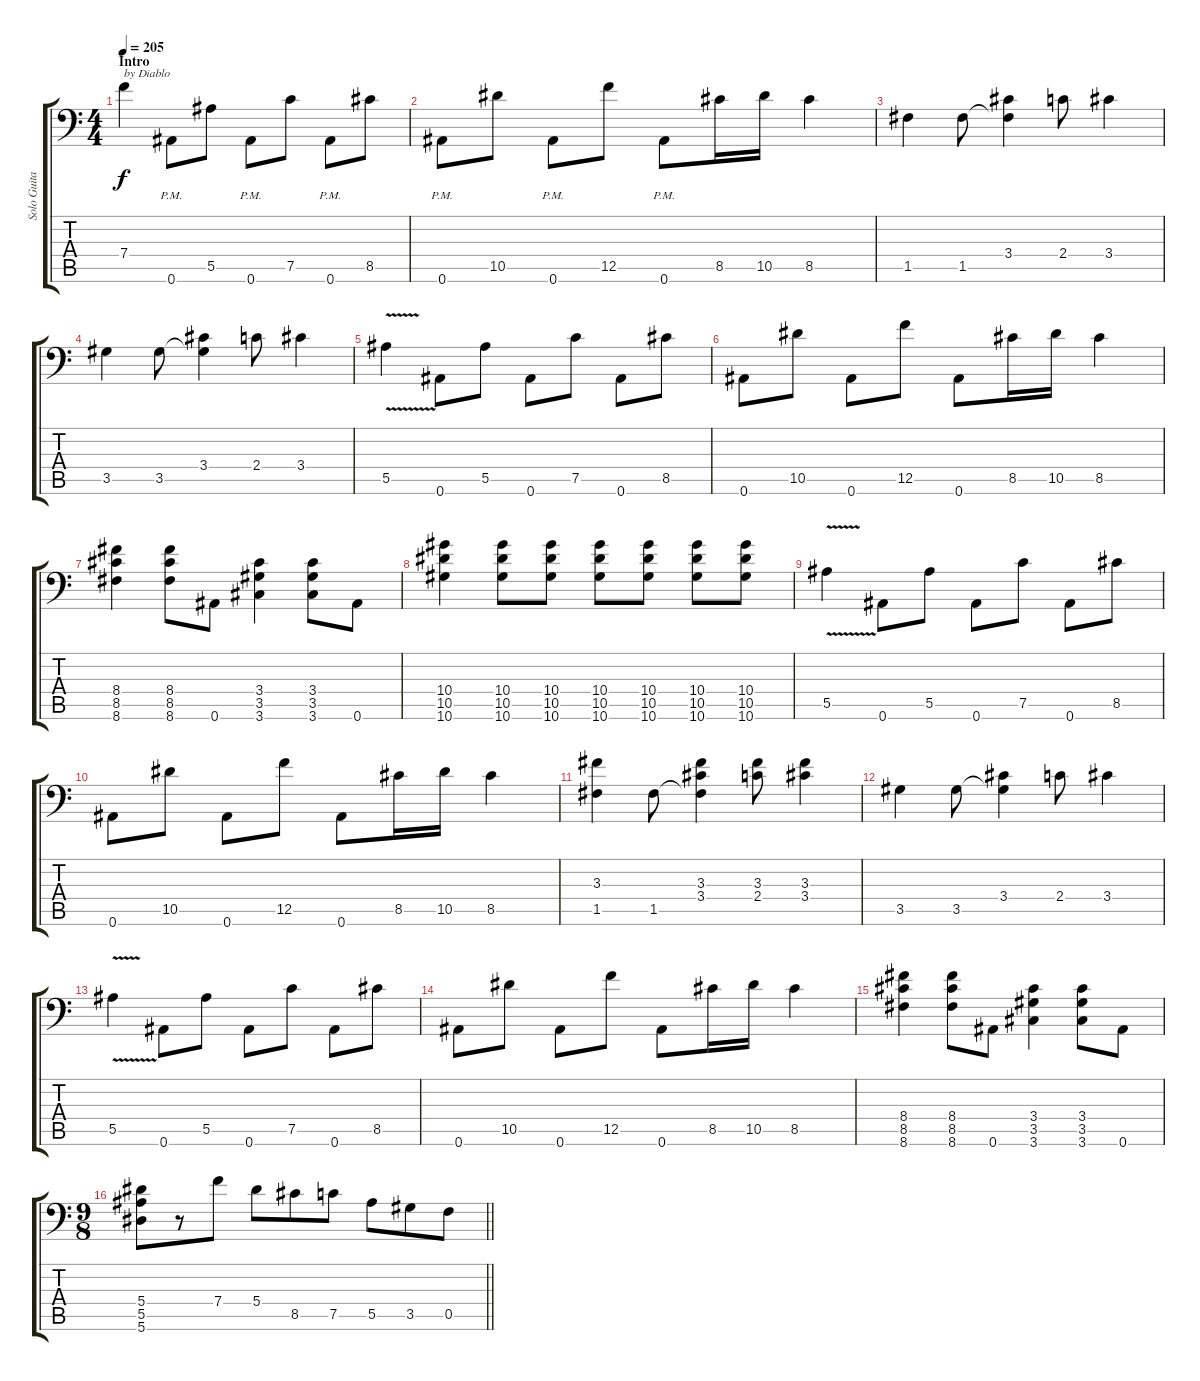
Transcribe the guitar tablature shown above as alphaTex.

\track ("Solo Guitar" "Solo Guita") {instrument distortionguitar}
\staff {score tabs}
\tuning (C4 G3 Eb3 Bb2 F2 Bb1) {hide}
\ts (4 4)
\section ("" "Intro")
\tempo 205
\clef f4
\ks c
7.4.4{txt "by Diablo" dy f instrument distortionguitar} 0.6{pm}.8 5.5.8 0.6{pm}.8 7.5.8 0.6{pm}.8 8.5.8 |
0.6{pm}.8{txt ""} 10.5.8 0.6{pm}.8 12.5.8 0.6{pm}.8 8.5.16 10.5.16 8.5.4 |
1.5.4 1.5.8 (3.4 1.5{t}).4 2.4.8 3.4.4 |
3.5.4 3.5.8 (3.4 3.5{t}).4 2.4.8 3.4.4 |
5.5{v}.4 0.6.8 5.5.8 0.6.8 7.5.8 0.6.8 8.5.8 |
0.6.8 10.5.8 0.6.8 12.5.8 0.6.8 8.5.16 10.5.16 8.5.4 |
(8.4 8.5 8.6).4 (8.4 8.5 8.6).8 0.6.8 (3.4 3.5 3.6).4 (3.4 3.5 3.6).8 0.6.8 |
(10.4 10.5 10.6).4 (10.4 10.5 10.6).8 (10.4 10.5 10.6).8 (10.4 10.5 10.6).8 (10.4 10.5 10.6).8 (10.4 10.5 10.6).8 (10.4 10.5 10.6).8 |
5.5{v}.4{balance 8} 0.6.8 5.5.8 0.6.8 7.5.8 0.6.8 8.5.8 |
0.6.8 10.5.8 0.6.8 12.5.8 0.6.8 8.5.16 10.5.16 8.5.4 |
(3.3 1.5).4 1.5.8 (3.3 3.4 1.5{t}).4 (3.3 2.4).8 (3.3 3.4).4 |
3.5.4 3.5.8 (3.4 3.5{t}).4 2.4.8 3.4.4 |
5.5{v}.4 0.6.8 5.5.8 0.6.8 7.5.8 0.6.8 8.5.8 |
0.6.8 10.5.8 0.6.8 12.5.8 0.6.8 8.5.16 10.5.16 8.5.4 |
(8.4 8.5 8.6).4 (8.4 8.5 8.6).8 0.6.8 (3.4 3.5 3.6).4 (3.4 3.5 3.6).8 0.6.8 |
\ts (9 8)
\barLineRight lightlight
(5.4 5.5 5.6).8 r.8 7.4.8 5.4.8 8.5.8 7.5.8 5.5.8 3.5.8 0.5.8
